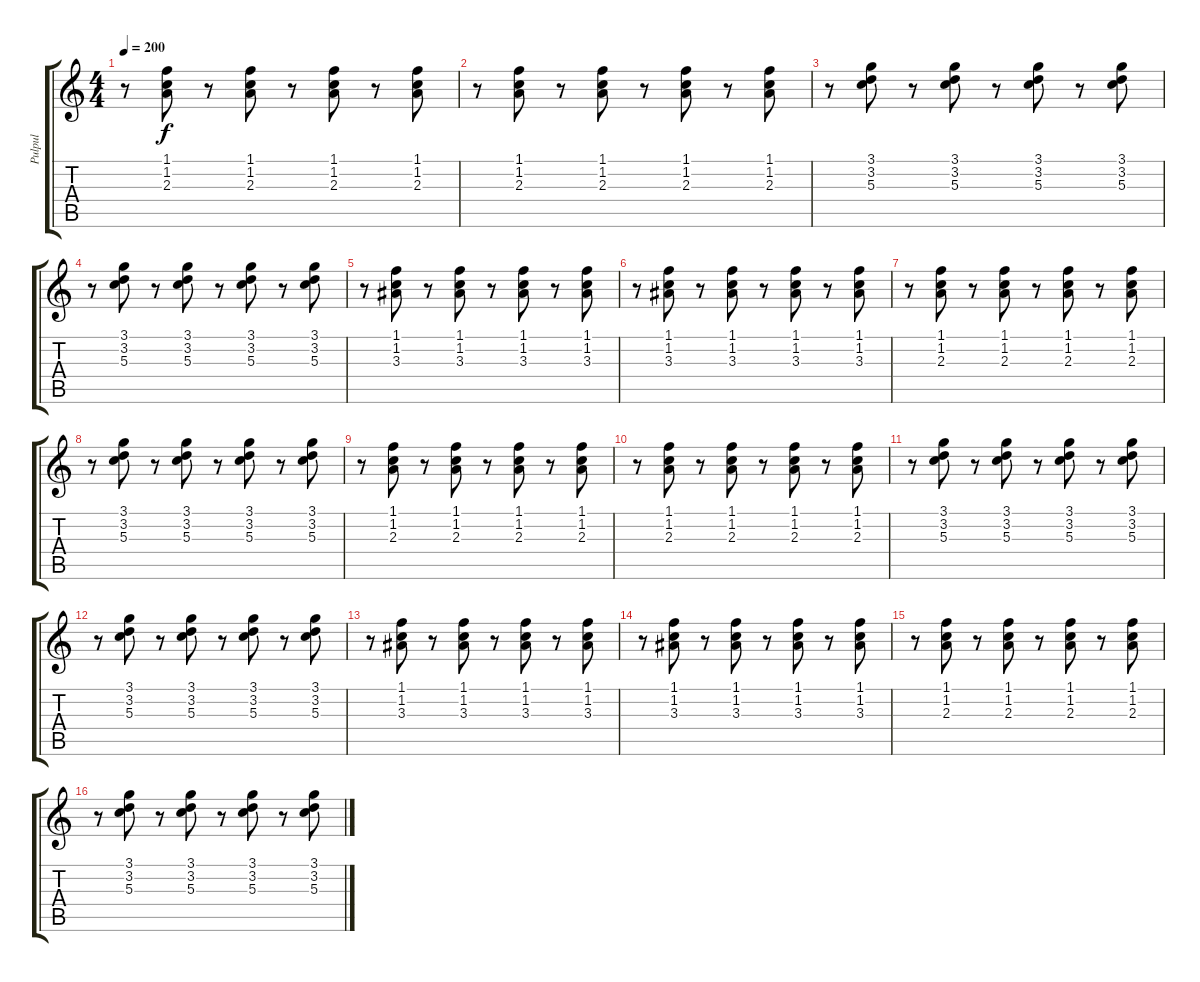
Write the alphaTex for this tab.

\track ("Pulpul" "Pulpul") {instrument electricguitarjazz}
\staff {score tabs}
\tuning (E4 B3 G3 D3 A2 E2) {hide}
\ts (4 4)
\tempo 200
\clef g2
\ks c
r.8{dy f instrument electricguitarjazz} (1.1 1.2 2.3).8 r.8 (1.1 1.2 2.3).8 r.8 (1.1 1.2 2.3).8 r.8 (1.1 1.2 2.3).8 |
r.8 (1.1 1.2 2.3).8 r.8 (1.1 1.2 2.3).8 r.8 (1.1 1.2 2.3).8 r.8 (1.1 1.2 2.3).8 |
r.8 (3.1 3.2 5.3).8 r.8 (3.1 3.2 5.3).8 r.8 (3.1 3.2 5.3).8 r.8 (3.1 3.2 5.3).8 |
r.8 (3.1 3.2 5.3).8 r.8 (3.1 3.2 5.3).8 r.8 (3.1 3.2 5.3).8 r.8 (3.1 3.2 5.3).8 |
r.8 (1.1 1.2 3.3).8 r.8 (1.1 1.2 3.3).8 r.8 (1.1 1.2 3.3).8 r.8 (1.1 1.2 3.3).8 |
r.8 (1.1 1.2 3.3).8 r.8 (1.1 1.2 3.3).8 r.8 (1.1 1.2 3.3).8 r.8 (1.1 1.2 3.3).8 |
r.8 (1.1 1.2 2.3).8 r.8 (1.1 1.2 2.3).8 r.8 (1.1 1.2 2.3).8 r.8 (1.1 1.2 2.3).8 |
r.8 (3.1 3.2 5.3).8 r.8 (3.1 3.2 5.3).8 r.8 (3.1 3.2 5.3).8 r.8 (3.1 3.2 5.3).8 |
r.8 (1.1 1.2 2.3).8 r.8 (1.1 1.2 2.3).8 r.8 (1.1 1.2 2.3).8 r.8 (1.1 1.2 2.3).8 |
r.8 (1.1 1.2 2.3).8 r.8 (1.1 1.2 2.3).8 r.8 (1.1 1.2 2.3).8 r.8 (1.1 1.2 2.3).8 |
r.8 (3.1 3.2 5.3).8 r.8 (3.1 3.2 5.3).8 r.8 (3.1 3.2 5.3).8 r.8 (3.1 3.2 5.3).8 |
r.8 (3.1 3.2 5.3).8 r.8 (3.1 3.2 5.3).8 r.8 (3.1 3.2 5.3).8 r.8 (3.1 3.2 5.3).8 |
r.8 (1.1 1.2 3.3).8 r.8 (1.1 1.2 3.3).8 r.8 (1.1 1.2 3.3).8 r.8 (1.1 1.2 3.3).8 |
r.8 (1.1 1.2 3.3).8 r.8 (1.1 1.2 3.3).8 r.8 (1.1 1.2 3.3).8 r.8 (1.1 1.2 3.3).8 |
r.8 (1.1 1.2 2.3).8 r.8 (1.1 1.2 2.3).8 r.8 (1.1 1.2 2.3).8 r.8 (1.1 1.2 2.3).8 |
r.8 (3.1 3.2 5.3).8 r.8 (3.1 3.2 5.3).8 r.8 (3.1 3.2 5.3).8 r.8 (3.1 3.2 5.3).8
